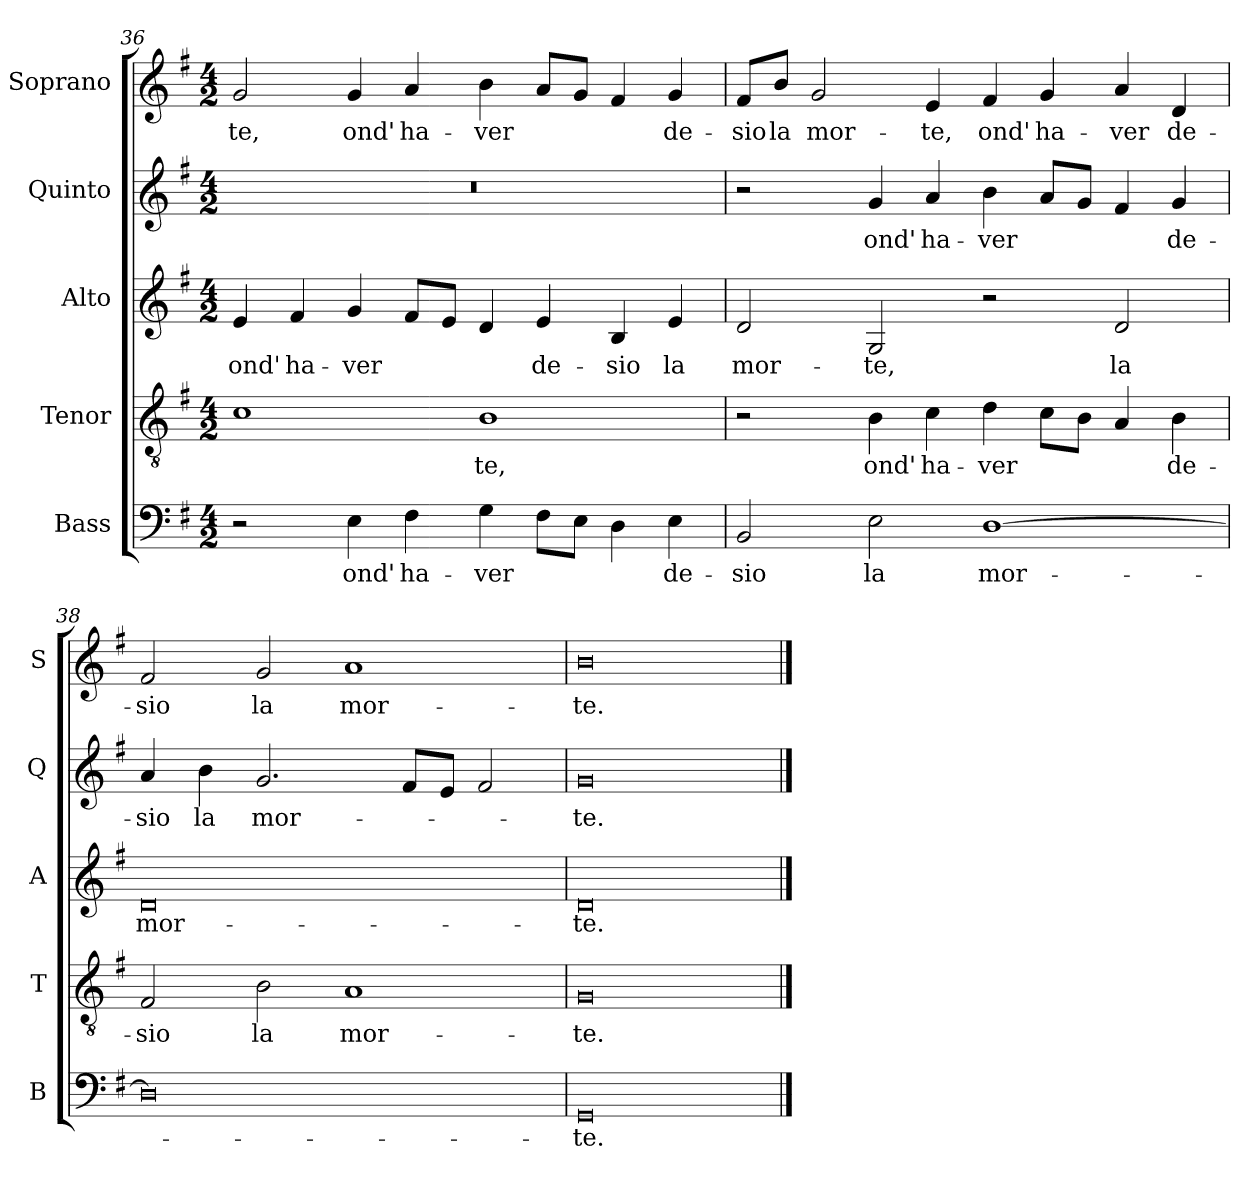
**kern	**text	**kern	**text	**kern	**text	**kern	**text	**kern	**text
*part5	*part5	*part4	*part4	*part3	*part3	*part2	*part2	*part1	*part1
*staff5	*staff5	*staff4	*staff4	*staff3	*staff3	*staff2	*staff2	*staff1	*staff1
*I"Bass	*	*I"Tenor	*	*I"Alto	*	*I"Quinto	*	*I"Soprano	*
*I'B	*	*I'T	*	*I'A	*	*I'Q	*	*I'S	*
*clefF4	*	*clefGv2	*	*clefG2	*	*clefG2	*	*clefG2	*
*k[f#]	*	*k[f#]	*	*k[f#]	*	*k[f#]	*	*k[f#]	*
*G:	*	*G:	*	*G:	*	*G:	*	*G:	*
*M4/2	*	*M4/2	*	*M4/2	*	*M4/2	*	*M4/2	*
=36	=36	=36	=36	=36	=36	=36	=36	=36	=36
!	!	!	!	!	!LO:LY:b	!	!	!	!LO:LY:b
2r	.	1c	.	4e/	ond'	0r	.	2g/	-te,
!	!	!	!	!	!LO:LY:b	!	!	!	!
.	.	.	.	4f#/	ha-	.	.	.	.
!	!LO:LY:b	!	!	!	!LO:LY:b	!	!	!	!LO:LY:b
4E\	ond'	.	.	4g/	-ver	.	.	4g/	ond'
!	!LO:LY:b	!	!	!	!	!	!	!	!LO:LY:b
4F#\	ha-	.	.	8f#/L	.	.	.	4a/	ha-
.	.	.	.	8e/J	.	.	.	.	.
!	!LO:LY:b	!	!LO:LY:b	!	!	!	!	!	!LO:LY:b
4G\	-ver	1B	-te,	4d/	.	.	.	4b\	-ver
!	!	!	!	!	!LO:LY:b	!	!	!	!
8F#\L	.	.	.	4e/	de-	.	.	8a/L	.
8E\J	.	.	.	.	.	.	.	8g/J	.
!	!	!	!	!	!LO:LY:b	!	!	!	!
4D\	.	.	.	4B/	-sio	.	.	4f#/	.
!	!LO:LY:b	!	!	!	!LO:LY:b	!	!	!	!LO:LY:b
4E\	de-	.	.	4e/	la	.	.	4g/	de-
!!LO:LB:g=z
=37	=37	=37	=37	=37	=37	=37	=37	=37	=37
!	!LO:LY:b	!	!	!	!LO:LY:b	!	!	!	!LO:LY:b
2BB/	-sio	2r	.	2d/	mor-	2r	.	8f#/L	-sio
!	!	!	!	!	!	!	!	!	!LO:LY:b
.	.	.	.	.	.	.	.	8b/J	la
!	!	!	!	!	!	!	!	!	!LO:LY:b
.	.	.	.	.	.	.	.	2g/	mor-
!	!LO:LY:b	!	!LO:LY:b	!	!LO:LY:b	!	!LO:LY:b	!	!
2E\	la	4B\	ond'	2G/	-te,	4g/	ond'	.	.
!	!	!	!LO:LY:b	!	!	!	!LO:LY:b	!	!LO:LY:b
.	.	4c\	ha-	.	.	4a/	ha-	4e/	-te,
!	!LO:LY:b	!	!LO:LY:b	!	!	!	!LO:LY:b	!	!LO:LY:b
[1D	mor-	4d\	-ver	2r	.	4b\	-ver	4f#/	ond'
!	!	!	!	!	!	!	!	!	!LO:LY:b
.	.	8c\L	.	.	.	8a/L	.	4g/	ha-
.	.	8B\J	.	.	.	8g/J	.	.	.
!	!	!	!	!	!LO:LY:b	!	!	!	!LO:LY:b
.	.	4A/	.	2d/	la	4f#/	.	4a/	-ver
!	!	!	!LO:LY:b	!	!	!	!LO:LY:b	!	!LO:LY:b
.	.	4B\	de-	.	.	4g/	de-	4d/	de-
=38	=38	=38	=38	=38	=38	=38	=38	=38	=38
!	!	!	!LO:LY:b	!	!LO:LY:b	!	!LO:LY:b	!	!LO:LY:b
0D]	.	2F#/	-sio	0d	mor-	4a/	-sio	2f#/	-sio
!	!	!	!	!	!	!	!LO:LY:b	!	!
.	.	.	.	.	.	4b\	la	.	.
!	!	!	!LO:LY:b	!	!	!	!LO:LY:b	!	!LO:LY:b
.	.	2B\	la	.	.	2.g/	mor-	2g/	la
!	!	!	!LO:LY:b	!	!	!	!	!	!LO:LY:b
.	.	1A	mor-	.	.	.	.	1a	mor-
.	.	.	.	.	.	8f#/L	.	.	.
.	.	.	.	.	.	8e/J	.	.	.
.	.	.	.	.	.	2f#/	.	.	.
=39	=39	=39	=39	=39	=39	=39	=39	=39	=39
!	!LO:LY:b	!	!LO:LY:b	!	!LO:LY:b	!	!LO:LY:b	!	!LO:LY:b
0GG	-te.	0G	-te.	0d	-te.	0g	-te.	0b	-te.
==	==	==	==	==	==	==	==	==	==
*-	*-	*-	*-	*-	*-	*-	*-	*-	*-
